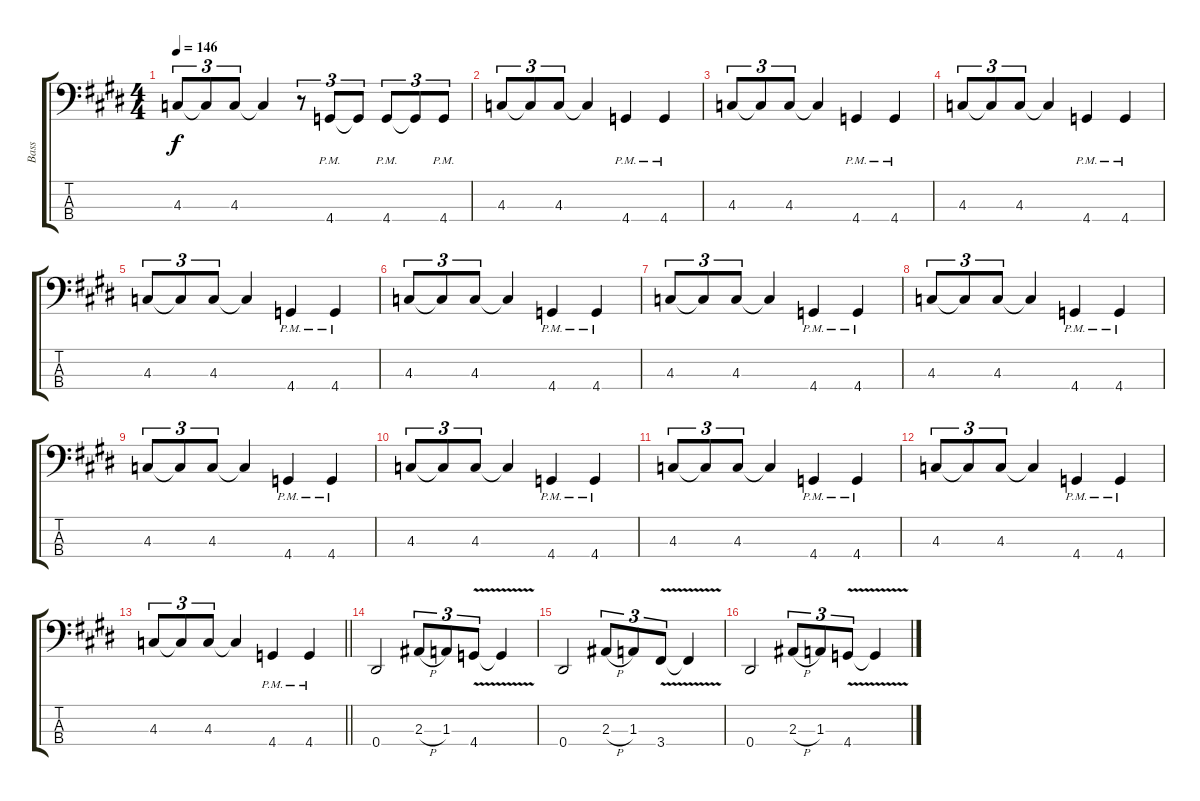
\track ("Bass" "Bass") {instrument electricbasspick}
\staff {score tabs}
\tuning (Gb2 Db2 Ab1 Eb1) {hide}
\ts (4 4)
\tempo 146
\clef f4
\ks c#minor
4.3.8{tu (3 2) dy f} 4.3{t}.8{tu (3 2)} 4.3.8{tu (3 2)} 4.3{t}.4 r.8{tu (3 2)} 4.4{pm}.8{tu (3 2)} 4.4{t}.8{tu (3 2)} 4.4{pm}.8{tu (3 2)} 4.4{t}.8{tu (3 2)} 4.4{pm}.8{tu (3 2)} |
4.3.8{tu (3 2)} 4.3{t}.8{tu (3 2)} 4.3.8{tu (3 2)} 4.3{t}.4 4.4{pm}.4 4.4{pm}.4 |
4.3.8{tu (3 2)} 4.3{t}.8{tu (3 2)} 4.3.8{tu (3 2)} 4.3{t}.4 4.4{pm}.4 4.4{pm}.4 |
4.3.8{tu (3 2)} 4.3{t}.8{tu (3 2)} 4.3.8{tu (3 2)} 4.3{t}.4 4.4{pm}.4 4.4{pm}.4 |
4.3.8{tu (3 2)} 4.3{t}.8{tu (3 2)} 4.3.8{tu (3 2)} 4.3{t}.4 4.4{pm}.4 4.4{pm}.4 |
4.3.8{tu (3 2)} 4.3{t}.8{tu (3 2)} 4.3.8{tu (3 2)} 4.3{t}.4 4.4{pm}.4 4.4{pm}.4 |
4.3.8{tu (3 2)} 4.3{t}.8{tu (3 2)} 4.3.8{tu (3 2)} 4.3{t}.4 4.4{pm}.4 4.4{pm}.4 |
4.3.8{tu (3 2)} 4.3{t}.8{tu (3 2)} 4.3.8{tu (3 2)} 4.3{t}.4 4.4{pm}.4 4.4{pm}.4 |
4.3.8{tu (3 2)} 4.3{t}.8{tu (3 2)} 4.3.8{tu (3 2)} 4.3{t}.4 4.4{pm}.4 4.4{pm}.4 |
4.3.8{tu (3 2)} 4.3{t}.8{tu (3 2)} 4.3.8{tu (3 2)} 4.3{t}.4 4.4{pm}.4 4.4{pm}.4 |
4.3.8{tu (3 2)} 4.3{t}.8{tu (3 2)} 4.3.8{tu (3 2)} 4.3{t}.4 4.4{pm}.4 4.4{pm}.4 |
4.3.8{tu (3 2)} 4.3{t}.8{tu (3 2)} 4.3.8{tu (3 2)} 4.3{t}.4 4.4{pm}.4 4.4{pm}.4 |
\barLineRight lightlight
4.3.8{tu (3 2)} 4.3{t}.8{tu (3 2)} 4.3.8{tu (3 2)} 4.3{t}.4 4.4{pm}.4 4.4{pm}.4 |
0.4.2 2.3{h}.8{tu (3 2)} 1.3.8{tu (3 2)} 4.4{v}.8{tu (3 2)} 4.4{t}.4 |
0.4.2 2.3{h}.8{tu (3 2)} 1.3.8{tu (3 2)} 3.4{v}.8{tu (3 2)} 3.4{t}.4 |
0.4.2 2.3{h}.8{tu (3 2)} 1.3.8{tu (3 2)} 4.4{v}.8{tu (3 2)} 4.4{t}.4
